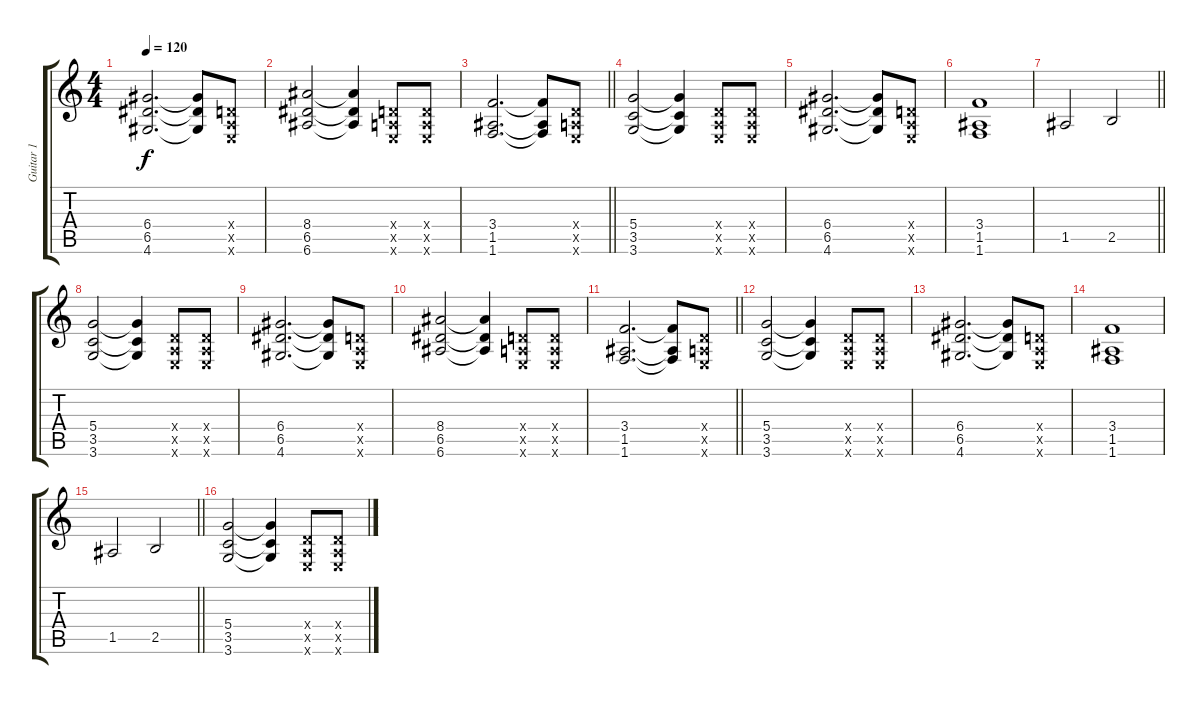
\track ("Guitar 1" "Guitar 1") {instrument distortionguitar}
\staff {score tabs}
\tuning (E4 B3 G3 D3 A2 E2) {hide}
\ts (4 4)
\tempo 120
\clef g2
\ks c
(6.4 6.5 4.6).2{d dy f} (6.4{t} 6.5{t} 4.6{t}).8 (0.4{x} 0.5{x} 0.6{x}).8 |
(8.4 6.5 6.6).2 (8.4{t} 6.5{t} 6.6{t}).4 (0.4{x} 0.5{x} 0.6{x}).8 (0.4{x} 0.5{x} 0.6{x}).8 |
\barLineRight lightlight
(3.4 1.5 1.6).2{d} (3.4{t} 1.5{t} 1.6{t}).8 (0.4{x} 0.5{x} 0.6{x}).8 |
(5.4 3.5 3.6).2 (5.4{t} 3.5{t} 3.6{t}).4 (0.4{x} 0.5{x} 0.6{x}).8 (0.4{x} 0.5{x} 0.6{x}).8 |
(6.4 6.5 4.6).2{d} (6.4{t} 6.5{t} 4.6{t}).8 (0.4{x} 0.5{x} 0.6{x}).8 |
(3.4 1.5 1.6).1 |
\barLineRight lightlight
1.5.2 2.5.2 |
(5.4 3.5 3.6).2 (5.4{t} 3.5{t} 3.6{t}).4 (0.4{x} 0.5{x} 0.6{x}).8 (0.4{x} 0.5{x} 0.6{x}).8 |
(6.4 6.5 4.6).2{d} (6.4{t} 6.5{t} 4.6{t}).8 (0.4{x} 0.5{x} 0.6{x}).8 |
(8.4 6.5 6.6).2 (8.4{t} 6.5{t} 6.6{t}).4 (0.4{x} 0.5{x} 0.6{x}).8 (0.4{x} 0.5{x} 0.6{x}).8 |
\barLineRight lightlight
(3.4 1.5 1.6).2{d} (3.4{t} 1.5{t} 1.6{t}).8 (0.4{x} 0.5{x} 0.6{x}).8 |
(5.4 3.5 3.6).2 (5.4{t} 3.5{t} 3.6{t}).4 (0.4{x} 0.5{x} 0.6{x}).8 (0.4{x} 0.5{x} 0.6{x}).8 |
(6.4 6.5 4.6).2{d} (6.4{t} 6.5{t} 4.6{t}).8 (0.4{x} 0.5{x} 0.6{x}).8 |
(3.4 1.5 1.6).1 |
\barLineRight lightlight
1.5.2 2.5.2 |
(5.4 3.5 3.6).2 (5.4{t} 3.5{t} 3.6{t}).4 (0.4{x} 0.5{x} 0.6{x}).8 (0.4{x} 0.5{x} 0.6{x}).8
